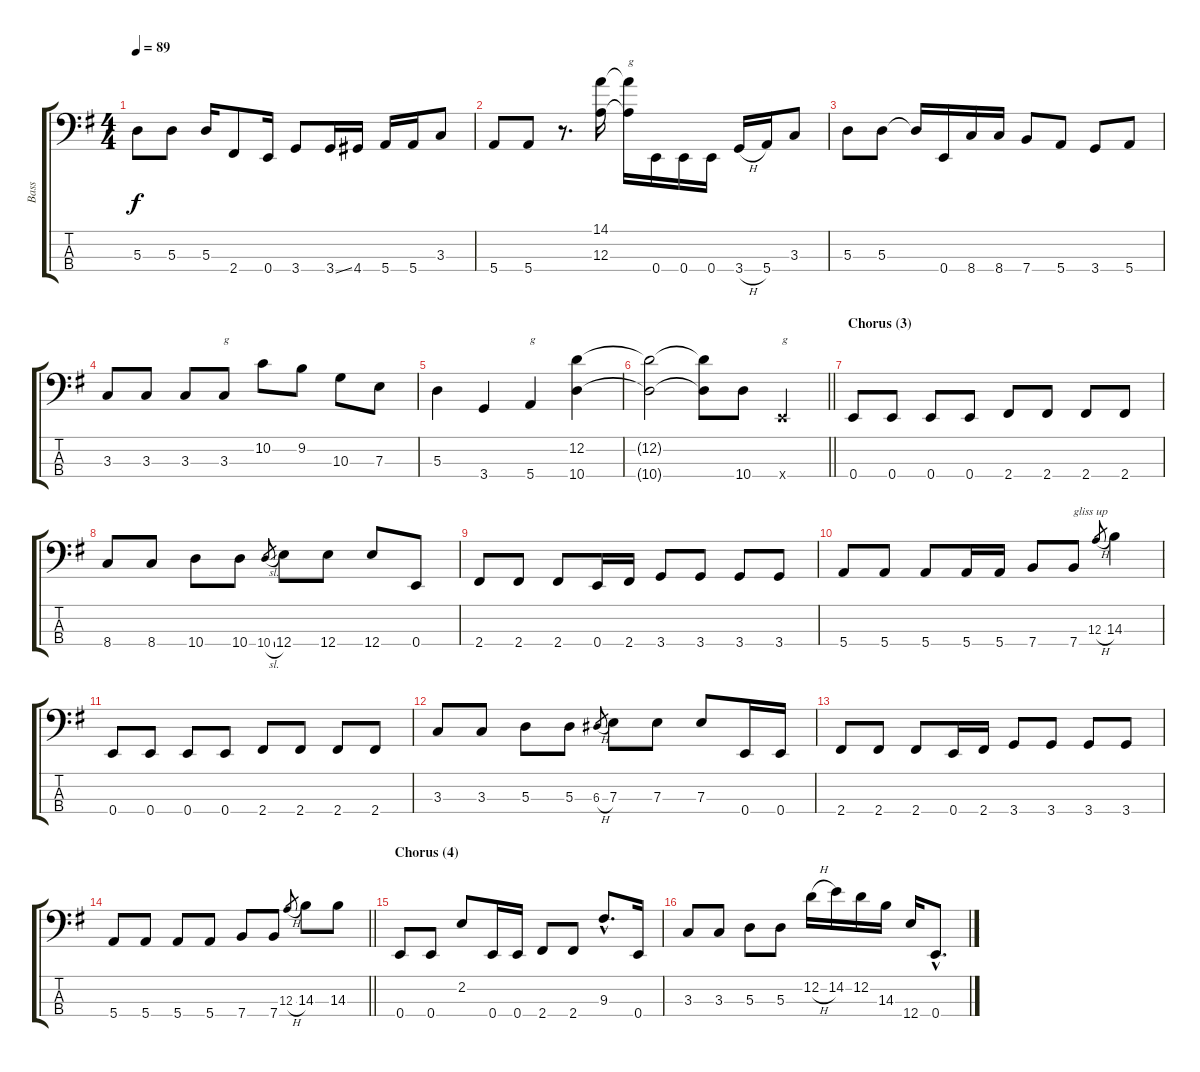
\track ("Bass" "Bass") {instrument electricbasspick}
\staff {score tabs}
\tuning (G2 D2 A1 E1) {hide}
\ts (4 4)
\tempo 89
\clef f4
\ks g
5.3.8{dy f} 5.3.8 5.3.16 2.4.8 0.4.16 3.4.8 3.4{ss}.16 4.4.16 5.4.16 5.4.16 3.3.8 |
5.4.8 5.4.8 r.8{d} (14.1 12.3).16 (14.1{t} 12.3{t}).16{txt "g"} 0.4.16 0.4.16 0.4.16 3.4{h}.16 5.4.16 3.3.8 |
5.3.8 5.3.8 5.3{t}.16 0.4.16 8.4.16 8.4.16 7.4.8 5.4.8 3.4.8 5.4.8 |
3.3.8 3.3.8 3.3.8 3.3.8{txt "g"} 10.2.8 9.2.8 10.3.8 7.3.8 |
5.3.4 3.4.4 5.4.4{txt "g"} (12.2 10.4).4 |
\barLineRight lightlight
(12.2{t} 10.4{t}).2 (12.2{t} 10.4{t}).8 10.4.8 0.4{x}.4{txt "g"} |
\section ("" "Chorus (3)")
0.4.8 0.4.8 0.4.8 0.4.8 2.4.8 2.4.8 2.4.8 2.4.8 |
8.4.8 8.4.8 10.4.8 10.4.8 10.4{sl}.8{gr} 12.4.8 12.4.8 12.4.8 0.4.8 |
2.4.8 2.4.8 2.4.8 0.4.16 2.4.16 3.4.8 3.4.8 3.4.8 3.4.8 |
5.4.8 5.4.8 5.4.8 5.4.16 5.4.16 7.4.8 7.4.8{txt "gliss up"} 12.3{h}.8{gr} 14.3.4 |
0.4.8 0.4.8 0.4.8 0.4.8 2.4.8 2.4.8 2.4.8 2.4.8 |
3.3.8 3.3.8 5.3.8 5.3.8 6.3{h}.8{gr} 7.3.8 7.3.8 7.3.8 0.4.16 0.4.16 |
2.4.8 2.4.8 2.4.8 0.4.16 2.4.16 3.4.8 3.4.8 3.4.8 3.4.8 |
\barLineRight lightlight
5.4.8 5.4.8 5.4.8 5.4.8 7.4.8 7.4.8 12.3{h}.8{gr} 14.3.8 14.3.8 |
\section ("" "Chorus (4)")
0.4.8 0.4.8 2.2.8 0.4.16 0.4.16 2.4.8 2.4.8 9.3{hac}.8{d} 0.4.16 |
3.3.8 3.3.8 5.3.8 5.3.8 12.2{h}.16 14.2.16 12.2.16 14.3.16 12.4.16 0.4{hac}.8{d}
